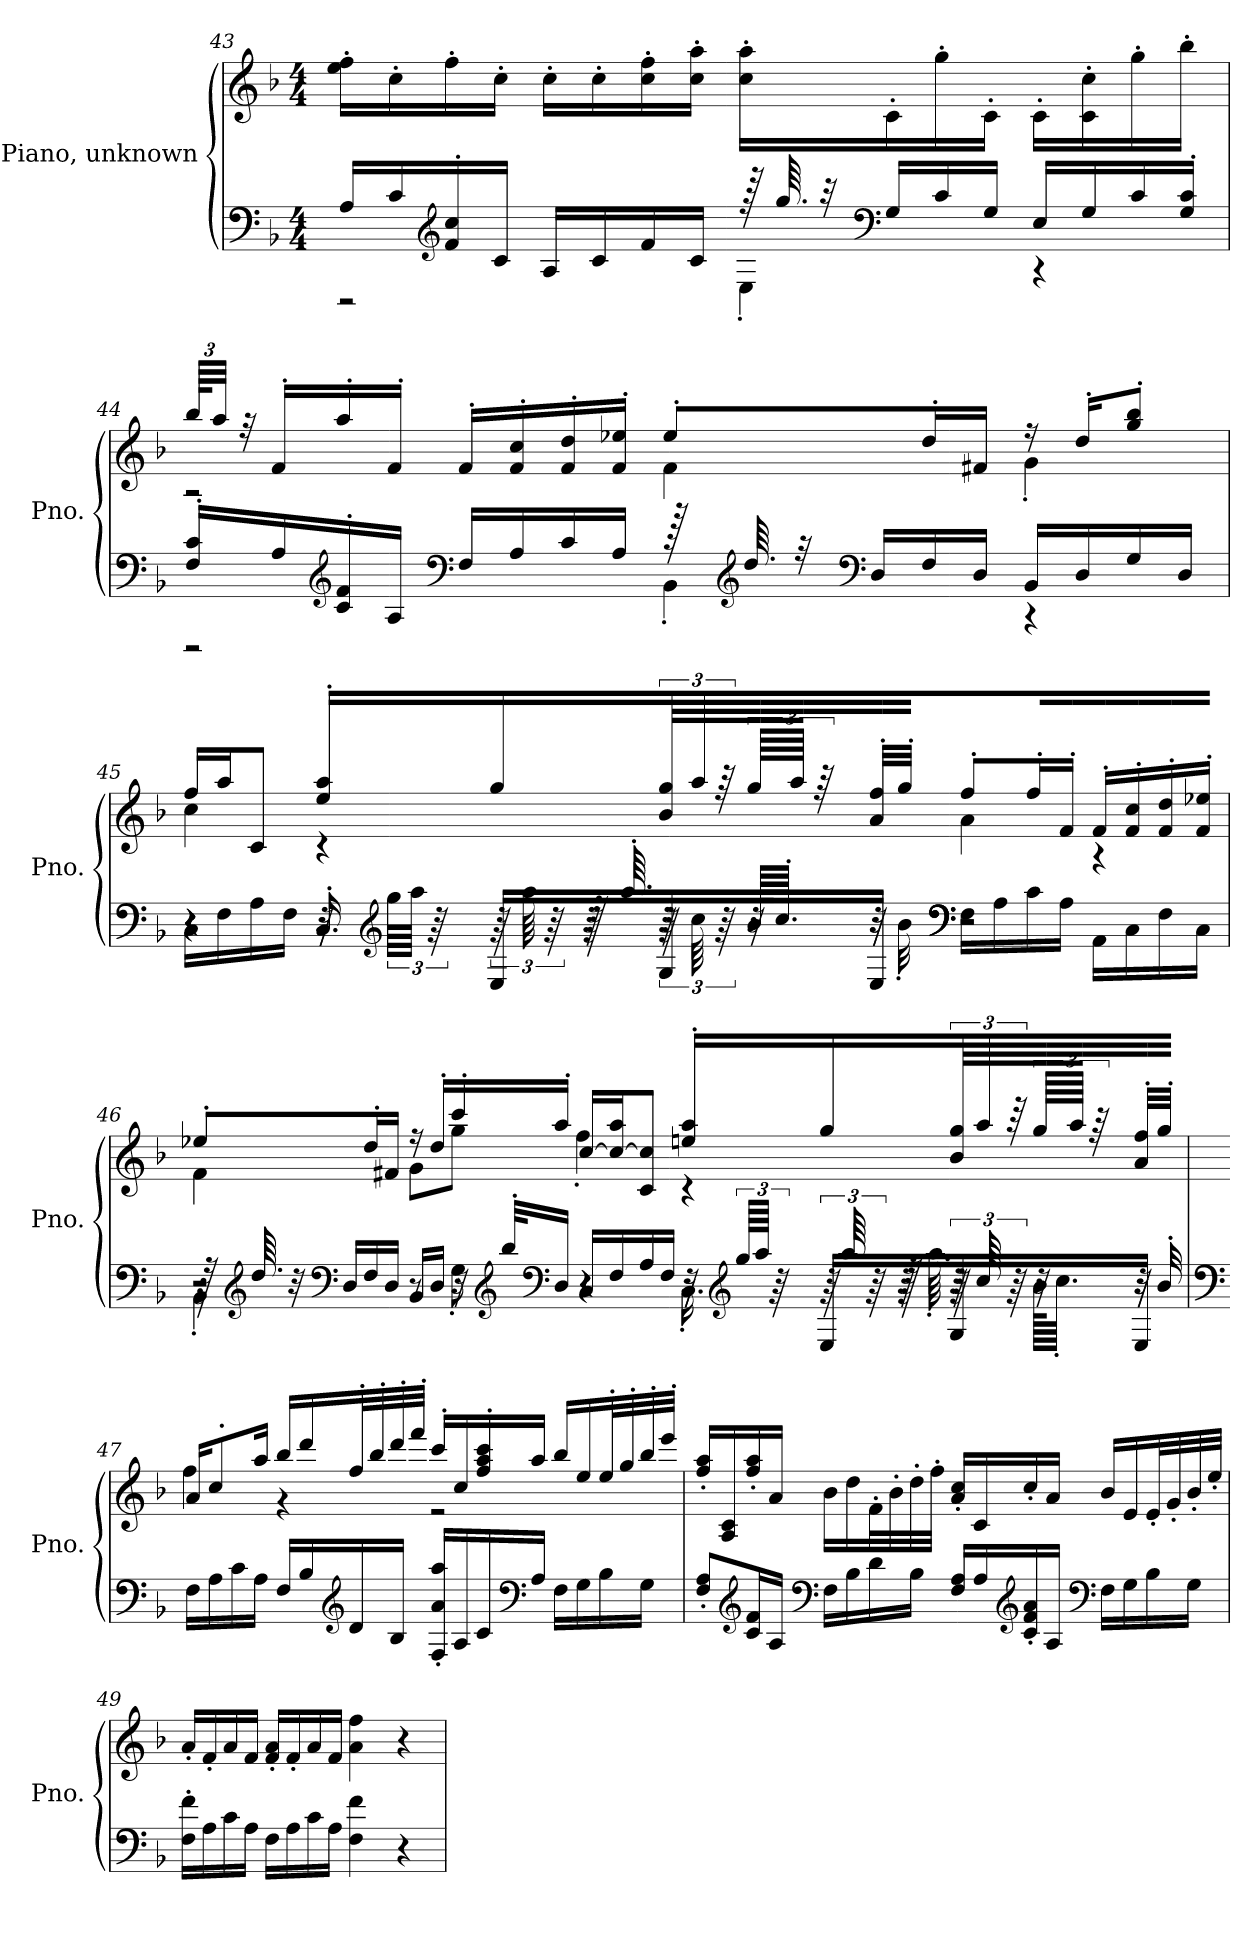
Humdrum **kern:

**kern	**kern
*part1	*part1
*staff2	*staff1
*I"Piano, unknown	*
*I'Pno.	*
!!LO:LB:g=z
*clefF4	*clefG2
*k[b-]	*k[b-]
*M4/4	*M4/4
=43	=43
*^	*
16A/LL	2r	16ee\' 16ff\'LL
16c/	.	16cc'\
*clefG2	*	*
16f/' 16cc/'	.	16ff'\
16c/JJ	.	16cc'\JJ
16A/LL	.	16cc'\LL
16c/	.	16cc'\
16f/	.	16cc\' 16ff\'
16c/JJ	.	16cc\' 16aa\'JJ
128r	4E'\	16cc\' 16aa\'LL
64.gg/	.	.
32r	.	.
*clefF4	*	*
16G/LL	.	16c'\
16c/	.	16gg'\
16G/JJ	.	16c'\JJ
16E/LL	4r	16c'\LL
16G/	.	16c\' 16cc\'
16c/	.	16gg'\
16G/' 16c/'JJ	.	16bb-'\JJ
!!LO:LB:g=z
=44	=44	=44
*	*	*Xbrackettup
*	*	*^
16F/' 16c/'LL	2r	96bb-/KLLL	2r
.	.	48aa/JJJ	.
.	.	32r	.
16A/	.	16f'/LL	.
*clefG2	*	*	*
16c/' 16f/'	.	16aa'/	.
16A/JJ	.	16f'/JJ	.
*clefF4	*	*	*
16F/LL	.	16f'/LL	.
16A/	.	16f/' 16cc/'	.
16c/	.	16f/' 16dd/'	.
16A/JJ	.	16f/' 16ee-X/'JJ	.
128r	4BB-'\	8ee-'/L	4f\
*clefG2	*	*	*
64.dd/	.	.	.
32r	.	.	.
*clefF4	*	*	*
16D/LL	.	.	.
16F/	.	16dd'/L	.
16D/JJ	.	16f#X/JJ	.
16BB-/LL	4r	16r	4g'\
16D/	.	16dd'/KL	.
16G/	.	8gg/' 8bb-/'J	.
16D/JJ	.	.	.
!!LO:LB:g=z	!!
=45	=45	=45	=45
*	*^	*	*
4r	16C\LL	4r	16ff/LL	4cc\
.	16F\	.	16aa/J	.
.	16A\	.	8c/J	.
.	16F\JJ	.	.	.
16.C'/	32r	16r	16ee/' 16aa/'LL	4r
*clefG2	*	*	*	*
.	96gg\LLLL	.	.	.
.	96aa\JJJJ	.	.	.
.	96r	.	.	.
.	96r	16E/LL	16gg/	.
.	96aa\	.	.	.
.	96r	.	.	.
128r	32r	.	.	.
64.aa'/	.	.	.	.
*	*	*	*brackettup	*
32r	96r	16G/	96b-/ 96gg/LL	.
.	96cc\	.	96aa/JJJJ	.
.	96r	.	96r	.
128b-/KLLLL	32r	.	96gg/LLLL	.
64.cc'/JJJJ	.	.	.	.
.	.	.	96aa/JJJJ	.
.	.	.	96r	.
16r	32r	16E/JJ	32a/' 32ff/'LLL	.
.	32b-'\	.	32gg'/JJJ	.
*clefF4	*	*	*	*
2r	16F\LL	2r	8ff'/L	4a\
.	16A\	.	.	.
.	16c\	.	16ff'/L	.
.	16A\JJ	.	16f'/JJ	.
.	16AA\LL	.	16f'/LL	4r
.	16C\	.	16f/' 16cc/'	.
.	16F\	.	16f/' 16dd/'	.
.	16C\JJ	.	16f/' 16ee-X/'JJ	.
!!LO:PB:g=z	!!
=46	=46	=46	=46	=46
128r	4BB-'\	2r	8ee-X'/L	4f\
*clefG2	*	*	*	*
64.dd/	.	.	.	.
32r	.	.	.	.
*clefF4	*	*	*	*
16D/LL	.	.	.	.
16F/	.	.	16dd'/L	.
16D/JJ	.	.	16f#X/JJ	.
16BB-/LL	8r	.	16r	8g\L
16D/JJ	.	.	16dd'/LL	.
32r	8G'\	.	16ccc'/	8gg\J
*clefG2	*	*	*	*
32bb-'/KLL	.	.	.	.
*clefF4	*	*	*	*
16D/JJ	.	.	16aa'/JJ	.
16C/LL	4r	4r	[16cc/LL	4ff'\
16F/	.	.	16cc/_ 16aa/J	.
16A/	.	.	8c/ 8cc/]J	.
16F/JJ	.	.	.	.
32r	16.C'\	16r	16een/' 16aa/'LL	4r
*clefG2	*	*	*	*
96gg/LLLL	.	.	.	.
96aa/JJJJ	.	.	.	.
96r	.	.	.	.
96r	.	16E/LL	16gg/	.
96aa/	.	.	.	.
96r	.	.	.	.
32r	128r	.	.	.
.	64.aa'\	.	.	.
96r	32r	16G/	96b-/ 96gg/LL	.
96cc/	.	.	96aa/JJJJ	.
96r	.	.	96r	.
32r	128b-\KLLLL	.	96gg/LLLL	.
.	64.cc'\JJJJ	.	.	.
.	.	.	96aa/JJJJ	.
.	.	.	96r	.
32r	16r	16E/JJ	32a/' 32ff/'LLL	.
32b-'/	.	.	32gg'/JJJ	.
*v	*v	*v	*	*
!!LO:LB:g=z	!!
=47	=47	=47
*clefF4	*	*
16F\LL	16a/KL	4ff\
16A\	8cc'/	.
16c\	.	.
16A\JJ	16aa/Jk	.
16F/LL	16bb-/LL	4r
16B-/	16ddd/	.
*clefG2	*	*
16d/	32ff'/L	.
.	32bb-'/	.
16B-/JJ	32ddd'/	.
.	32fff'/JJJ	.
16F/' 16a/' 16aa/'LL	16ccc'/LL	2r
16A/	16cc/	.
16c/	16ff/' 16aa/' 16ccc/'	.
*clefF4	*	*
16A/JJ	16aa/JJ	.
16F\LL	16bb-/LL	.
16G\	16ee/	.
16B-\	32ee'/L	.
.	32gg'/	.
16G\JJ	32bb-'/	.
.	32eee'/JJJ	.
*	*v	*v
!!LO:LB:g=z
=48	=48
8F/' 8A/'L	16ff/' 16aa/'LL
.	16A/ 16c/
*clefG2	*
16c/ 16f/L	16ff/' 16aa/'
16A/JJ	16a/JJ
*clefF4	*
16F\LL	16b-\LL
16B-\	16dd\
16d\	32f'\L
.	32b-'\
16B-\JJ	32dd'\
.	32ff'\JJJ
16F/ 16A/LL	16a/' 16cc/'LL
16A/	16c/
*clefG2	*
16c/' 16f/' 16a/'	16cc'/
16A/JJ	16a/JJ
*clefF4	*
16F\LL	16b-/LL
16G\	16e/
16B-\	32e'/L
.	32g'/
16G\JJ	32b-'/
.	32ee'/JJJ
=49	=49
16F\' 16f\'LL	16a'/LL
16A\	16f'/
16c\	16a/
16A\JJ	16f/JJ
16F\LL	16f/' 16a/'LL
16A\	16f'/
16c\	16a/
16A\JJ	16f/JJ
4F\ 4f\	4a\ 4ff\
4r	4r
=	=
*-	*-
